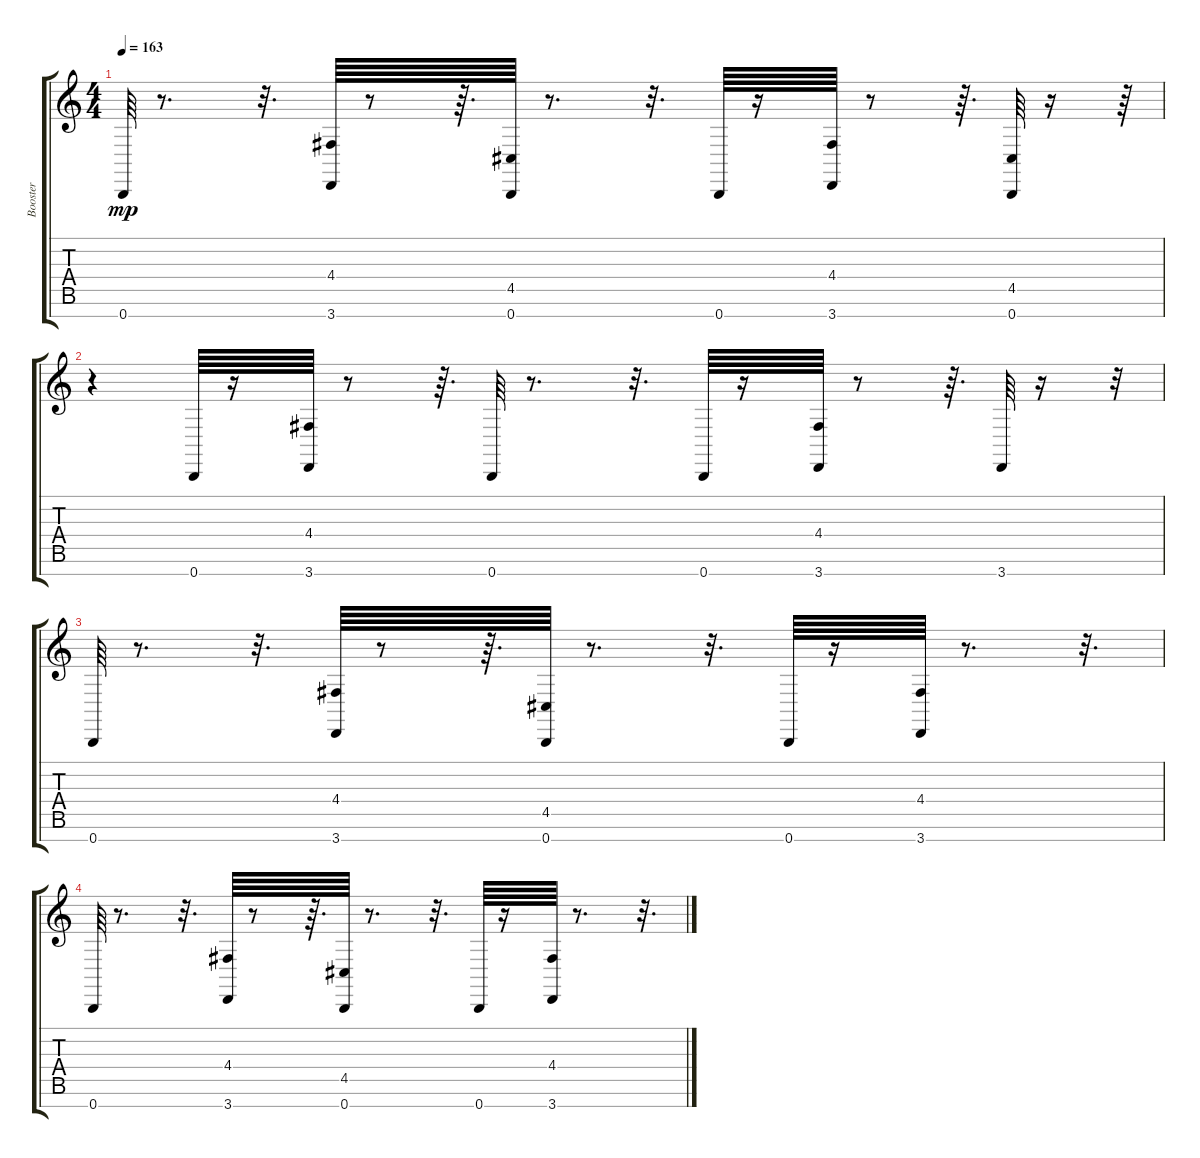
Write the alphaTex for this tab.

\track ("Booster" "Booster") {instrument acousticgrandpiano}
\staff {score tabs}
\tuning (E4 B3 G3 D3 A2 E2 B1) {hide}
\ts (4 4)
\tempo 163
\clef g2
\ks c
0.7.64{dy mp} r.8{d} r.32{d} (4.4 3.7).64 r.8 r.64{d} (4.5 0.7).64 r.8{d} r.32{d} 0.7.64 r.16 (4.4 3.7).64 r.8 r.64{d} (4.5 0.7).64 r.16 r.64 |
r.4{tu (3 2)} 0.7.64 r.16 (4.4 3.7).64 r.8 r.64{d} 0.7.64 r.8{d} r.32{d} 0.7.64 r.16 (4.4 3.7).64 r.8 r.64{d} 3.7.64 r.16 r.32{tu (3 2)} |
0.7.64 r.8{d} r.32{d} (4.4 3.7).64 r.8 r.64{d} (4.5 0.7).64 r.8{d} r.32{d} 0.7.64 r.16 (4.4 3.7).64 r.8{d} r.32{d} |
0.7.64 r.8{d} r.32{d} (4.4 3.7).64 r.8 r.64{d} (4.5 0.7).64 r.8{d} r.32{d} 0.7.64 r.16 (4.4 3.7).64 r.8{d} r.32{d}
